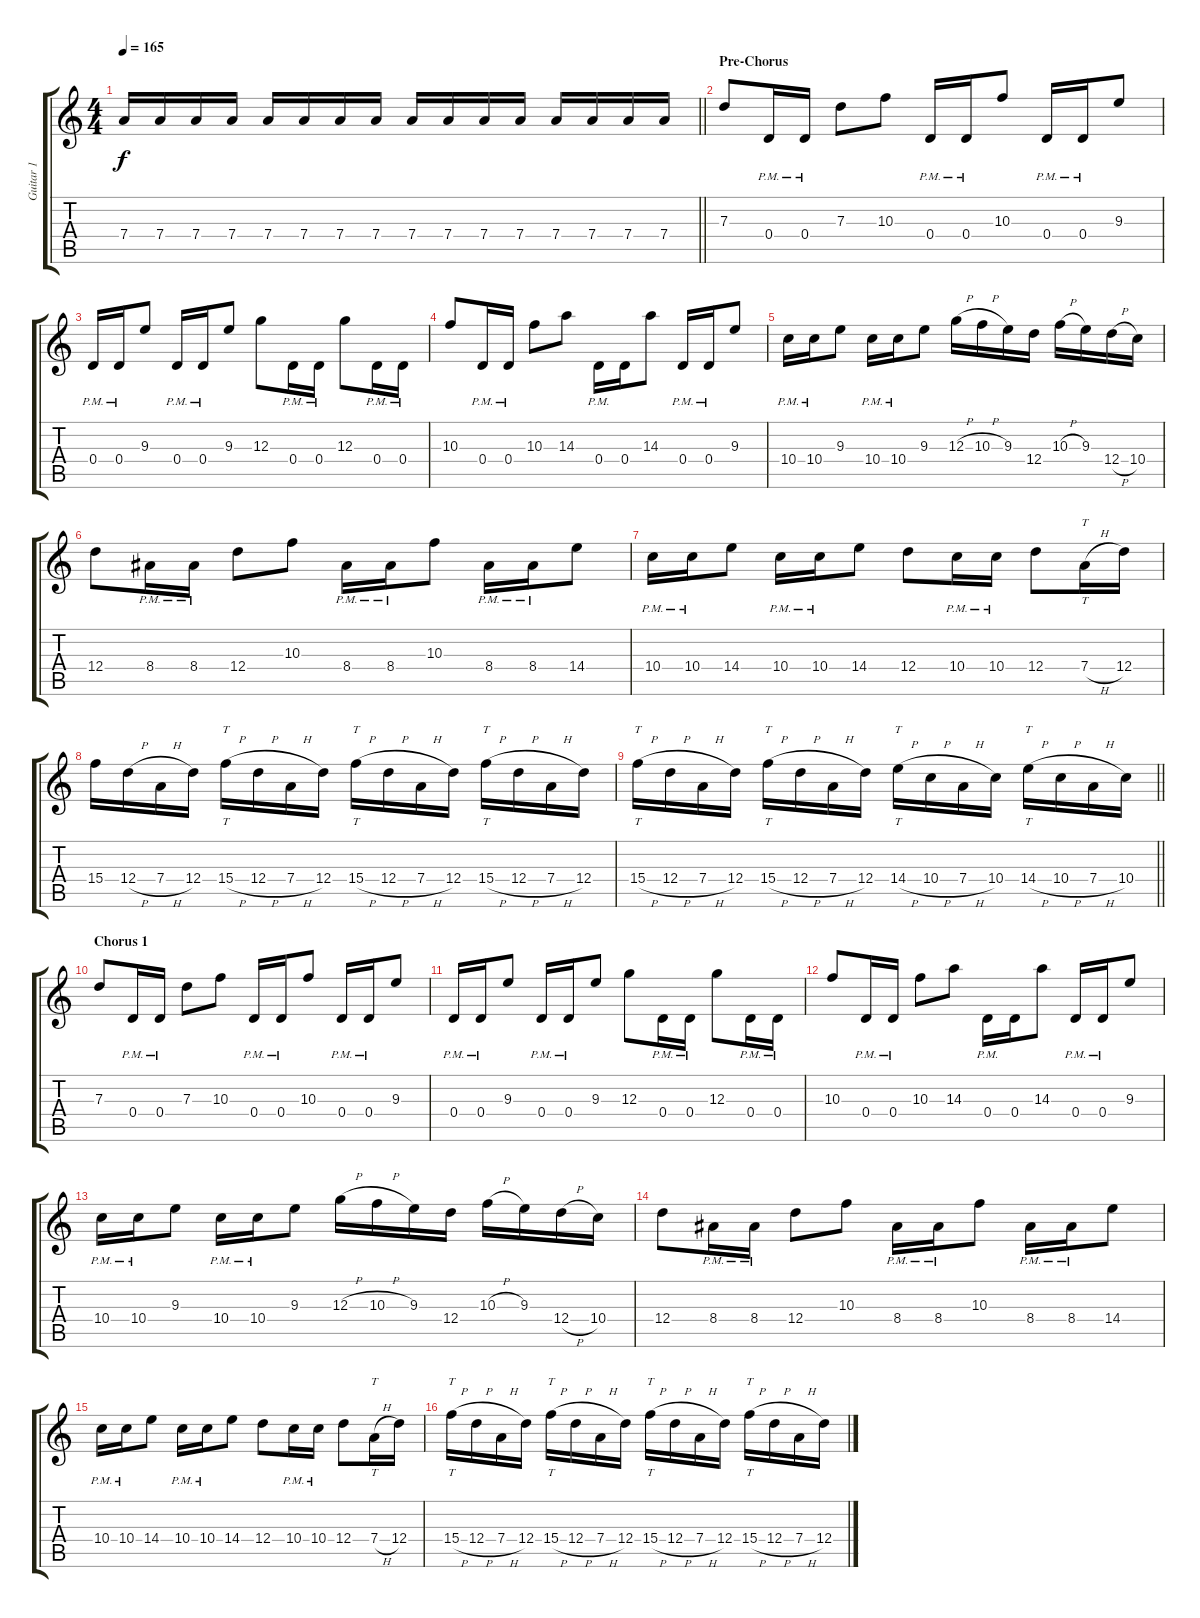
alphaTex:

\track ("Guitar 1" "Guitar 1") {instrument distortionguitar}
\staff {score tabs}
\tuning (E4 B3 G3 D3 A2 D2) {hide}
\ts (4 4)
\tempo 165
\clef g2
\barLineRight lightlight
\ks c
7.4.16{dy f} 7.4.16 7.4.16 7.4.16 7.4.16 7.4.16 7.4.16 7.4.16 7.4.16 7.4.16 7.4.16 7.4.16 7.4.16 7.4.16 7.4.16 7.4.16 |
\section ("" "Pre-Chorus")
7.3.8{volume 16} 0.4{pm}.16 0.4{pm}.16 7.3.8 10.3.8 0.4{pm}.16 0.4{pm}.16 10.3.8 0.4{pm}.16 0.4{pm}.16 9.3.8 |
0.4{pm}.16 0.4{pm}.16 9.3.8 0.4{pm}.16 0.4{pm}.16 9.3.8 12.3.8 0.4{pm}.16 0.4{pm}.16 12.3.8 0.4{pm}.16 0.4{pm}.16 |
10.3.8 0.4{pm}.16 0.4{pm}.16 10.3.8 14.3.8 0.4{pm}.16 0.4.16 14.3.8 0.4{pm}.16 0.4{pm}.16 9.3.8 |
10.4{pm}.16 10.4{pm}.16 9.3.8 10.4{pm}.16 10.4{pm}.16 9.3.8 12.3{h}.16 10.3{h}.16 9.3.16 12.4.16 10.3{h}.16 9.3.16 12.4{h}.16 10.4.16 |
12.4.8 8.4{pm}.16 8.4{pm}.16 12.4.8 10.3.8 8.4{pm}.16 8.4{pm}.16 10.3.8 8.4{pm}.16 8.4{pm}.16 14.4.8 |
10.4{pm}.16 10.4{pm}.16 14.4.8 10.4{pm}.16 10.4{pm}.16 14.4.8 12.4.8 10.4{pm}.16 10.4{pm}.16 12.4.8 7.4{h}.16{tt} 12.4.16 |
15.4.16 12.4{h}.16 7.4{h}.16 12.4.16 15.4{h}.16{tt} 12.4{h}.16 7.4{h}.16 12.4.16 15.4{h}.16{tt} 12.4{h}.16 7.4{h}.16 12.4.16 15.4{h}.16{tt} 12.4{h}.16 7.4{h}.16 12.4.16 |
\barLineRight lightlight
15.4{h}.16{tt} 12.4{h}.16 7.4{h}.16 12.4.16 15.4{h}.16{tt} 12.4{h}.16 7.4{h}.16 12.4.16 14.4{h}.16{tt} 10.4{h}.16 7.4{h}.16 10.4.16 14.4{h}.16{tt} 10.4{h}.16 7.4{h}.16 10.4.16 |
\section ("" "Chorus 1")
7.3.8 0.4{pm}.16 0.4{pm}.16 7.3.8 10.3.8 0.4{pm}.16 0.4{pm}.16 10.3.8 0.4{pm}.16 0.4{pm}.16 9.3.8 |
0.4{pm}.16 0.4{pm}.16 9.3.8 0.4{pm}.16 0.4{pm}.16 9.3.8 12.3.8 0.4{pm}.16 0.4{pm}.16 12.3.8 0.4{pm}.16 0.4{pm}.16 |
10.3.8 0.4{pm}.16 0.4{pm}.16 10.3.8 14.3.8 0.4{pm}.16 0.4.16 14.3.8 0.4{pm}.16 0.4{pm}.16 9.3.8 |
10.4{pm}.16 10.4{pm}.16 9.3.8 10.4{pm}.16 10.4{pm}.16 9.3.8 12.3{h}.16 10.3{h}.16 9.3.16 12.4.16 10.3{h}.16 9.3.16 12.4{h}.16 10.4.16 |
12.4.8 8.4{pm}.16 8.4{pm}.16 12.4.8 10.3.8 8.4{pm}.16 8.4{pm}.16 10.3.8 8.4{pm}.16 8.4{pm}.16 14.4.8 |
10.4{pm}.16 10.4{pm}.16 14.4.8 10.4{pm}.16 10.4{pm}.16 14.4.8 12.4.8 10.4{pm}.16 10.4{pm}.16 12.4.8 7.4{h}.16{tt} 12.4.16 |
15.4{h}.16{tt} 12.4{h}.16 7.4{h}.16 12.4.16 15.4{h}.16{tt} 12.4{h}.16 7.4{h}.16 12.4.16 15.4{h}.16{tt} 12.4{h}.16 7.4{h}.16 12.4.16 15.4{h}.16{tt} 12.4{h}.16 7.4{h}.16 12.4.16
